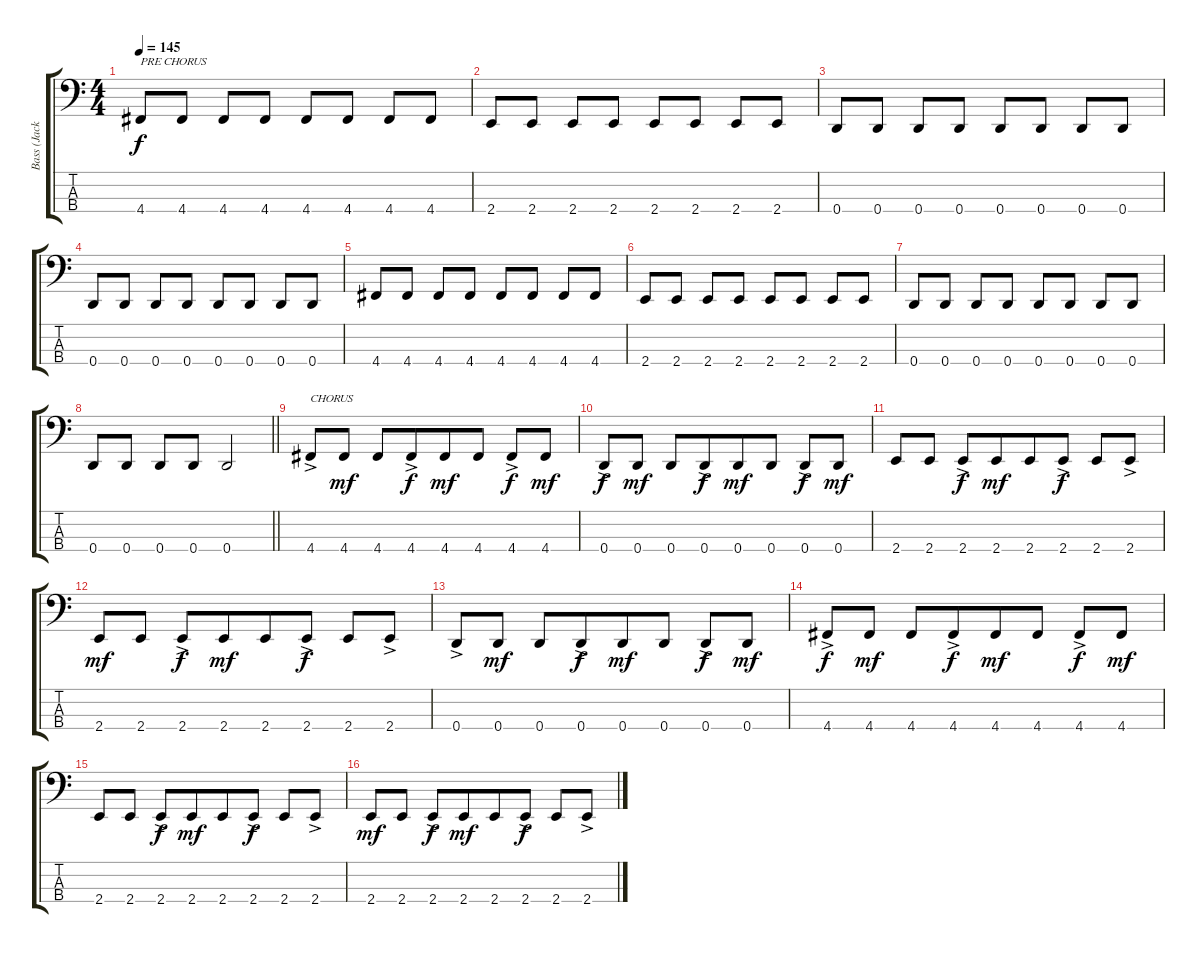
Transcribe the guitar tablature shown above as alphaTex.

\track ("Bass (Jack)" "Bass (Jack") {instrument electricbasspick}
\staff {score tabs}
\tuning (G2 D2 A1 D1) {hide}
\ts (4 4)
\tempo 145
\clef f4
\ks c
4.4.8{txt "PRE CHORUS" dy f} 4.4.8 4.4.8 4.4.8 4.4.8 4.4.8 4.4.8{beam merge} 4.4.8 |
2.4.8 2.4.8 2.4.8 2.4.8 2.4.8 2.4.8 2.4.8{beam merge} 2.4.8 |
0.4.8 0.4.8 0.4.8 0.4.8 0.4.8 0.4.8 0.4.8{beam merge} 0.4.8 |
0.4.8 0.4.8 0.4.8 0.4.8 0.4.8 0.4.8 0.4.8{beam merge} 0.4.8 |
4.4.8 4.4.8 4.4.8 4.4.8 4.4.8 4.4.8 4.4.8{beam merge} 4.4.8 |
2.4.8 2.4.8 2.4.8 2.4.8 2.4.8 2.4.8 2.4.8{beam merge} 2.4.8 |
0.4.8 0.4.8 0.4.8 0.4.8 0.4.8 0.4.8 0.4.8{beam merge} 0.4.8 |
\barLineRight lightlight
0.4.8 0.4.8 0.4.8 0.4.8 0.4.2 |
4.4{ac}.8{txt "CHORUS" beam merge} 4.4.8{dy mf} 4.4.8{beam merge} 4.4{ac}.8{dy f beam merge} 4.4.8{dy mf} 4.4.8 4.4{ac}.8{dy f} 4.4.8{dy mf} |
0.4{ac}.8{dy f beam merge} 0.4.8{dy mf} 0.4.8{beam merge} 0.4{ac}.8{dy f beam merge} 0.4.8{dy mf} 0.4.8 0.4{ac}.8{dy f} 0.4.8{dy mf} |
2.4.8{beam merge} 2.4.8 2.4{ac}.8{dy f beam merge} 2.4.8{dy mf beam merge} 2.4.8 2.4{ac}.8{dy f} 2.4.8 2.4{ac}.8 |
2.4.8{dy mf beam merge} 2.4.8 2.4{ac}.8{dy f beam merge} 2.4.8{dy mf beam merge} 2.4.8 2.4{ac}.8{dy f} 2.4.8 2.4{ac}.8 |
0.4{ac}.8{beam merge} 0.4.8{dy mf} 0.4.8{beam merge} 0.4{ac}.8{dy f beam merge} 0.4.8{dy mf} 0.4.8 0.4{ac}.8{dy f} 0.4.8{dy mf} |
4.4{ac}.8{dy f beam merge} 4.4.8{dy mf} 4.4.8{beam merge} 4.4{ac}.8{dy f beam merge} 4.4.8{dy mf} 4.4.8 4.4{ac}.8{dy f} 4.4.8{dy mf} |
2.4.8{beam merge} 2.4.8 2.4{ac}.8{dy f beam merge} 2.4.8{dy mf beam merge} 2.4.8 2.4{ac}.8{dy f} 2.4.8 2.4{ac}.8 |
2.4.8{dy mf beam merge} 2.4.8 2.4{ac}.8{dy f beam merge} 2.4.8{dy mf beam merge} 2.4.8 2.4{ac}.8{dy f} 2.4.8 2.4{ac}.8
